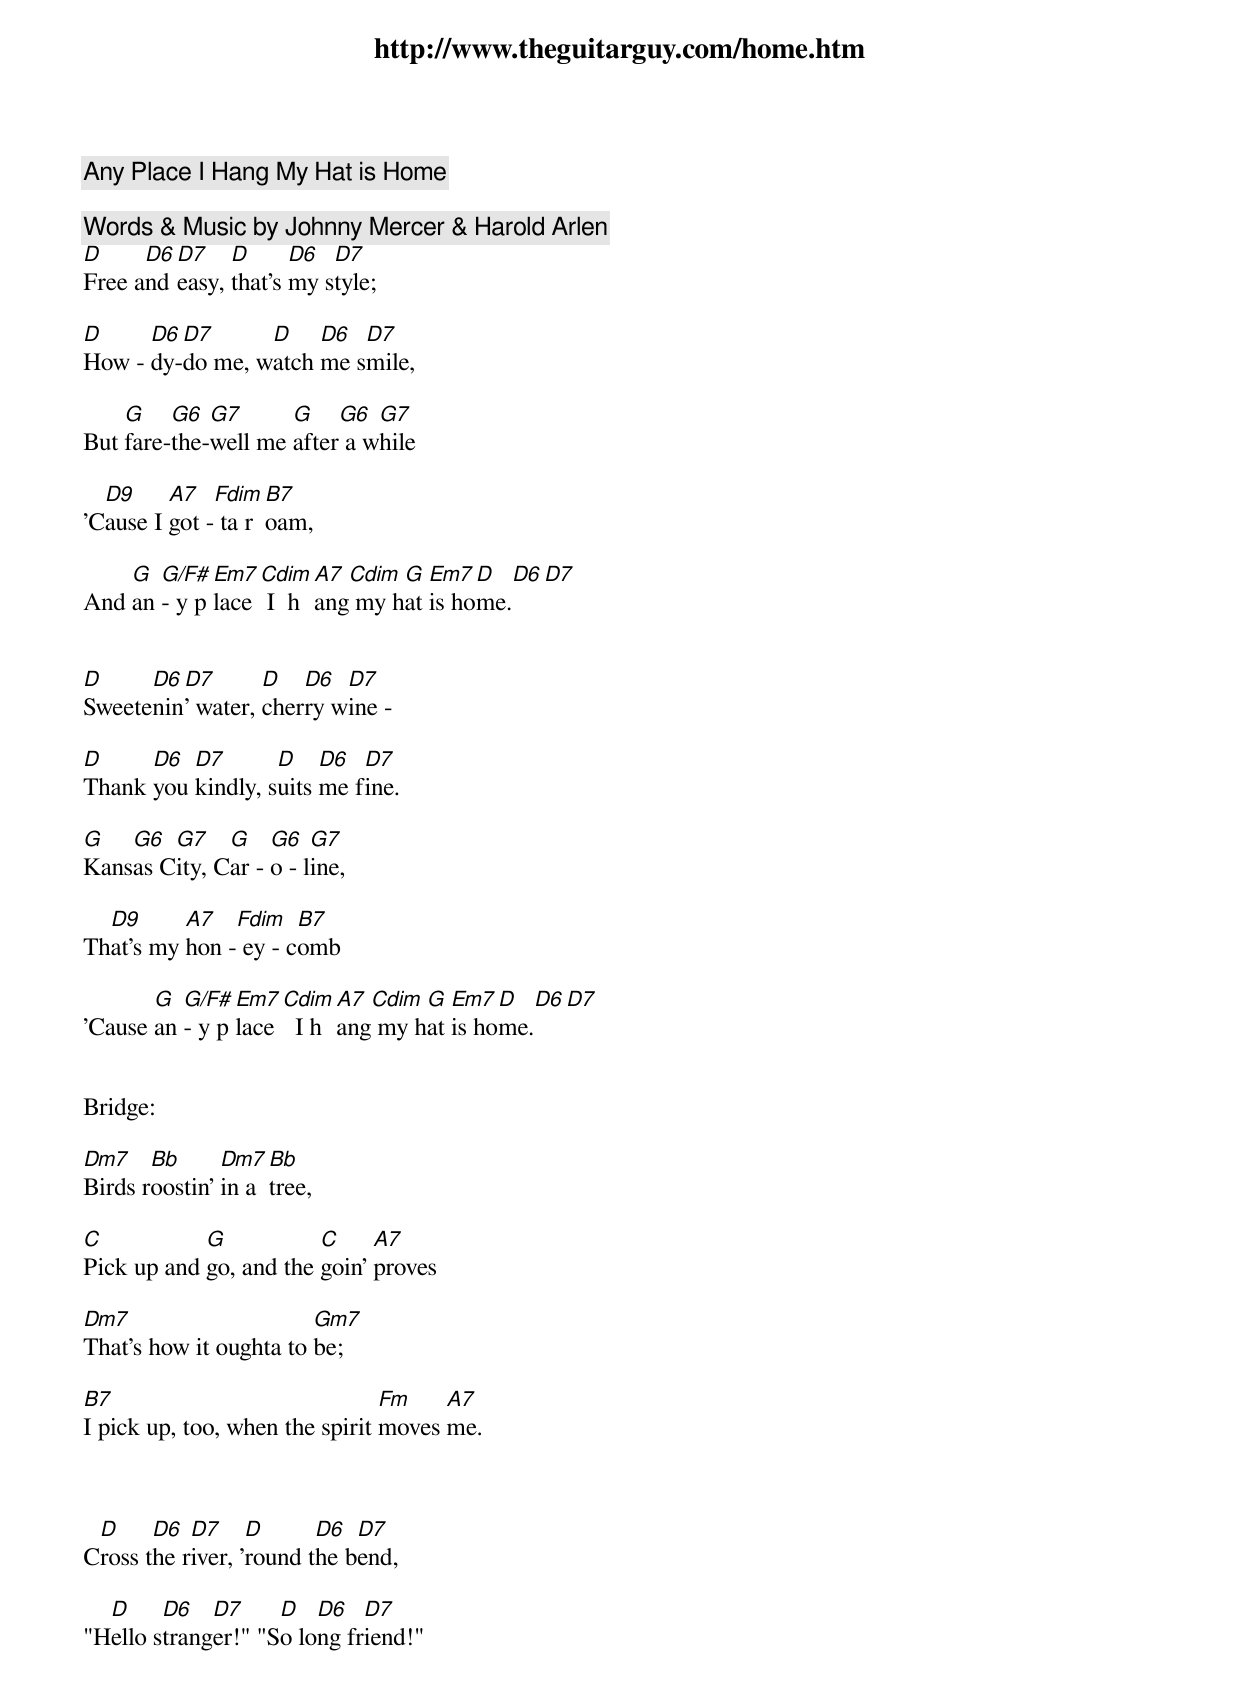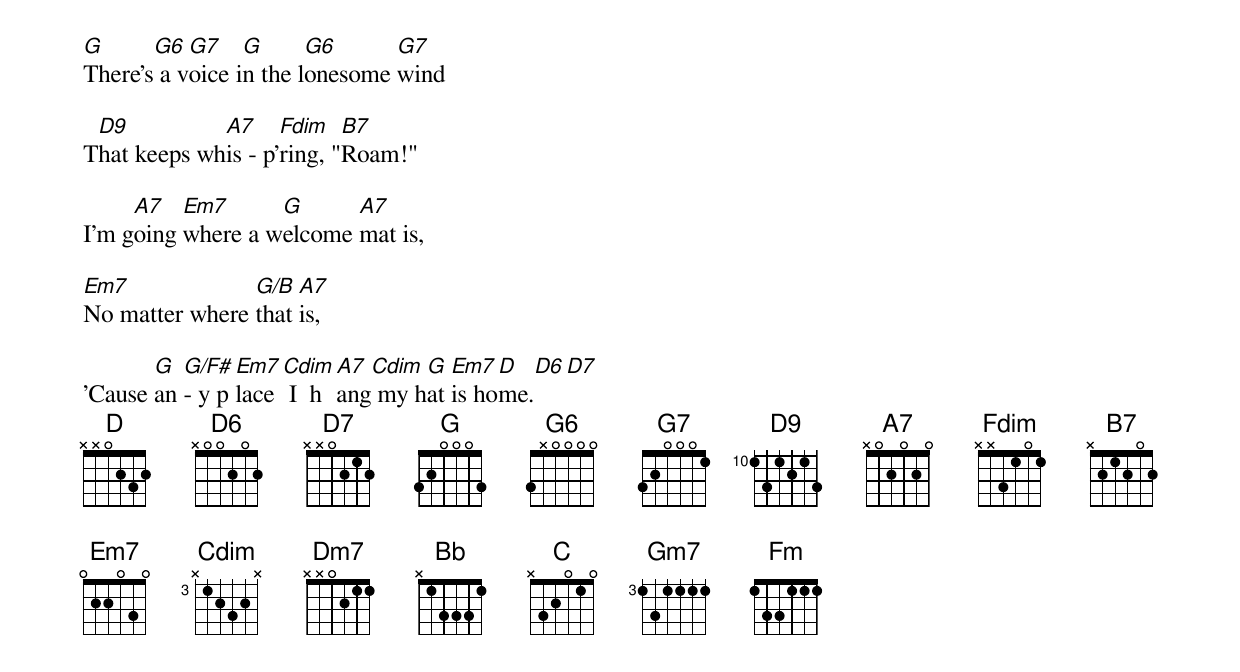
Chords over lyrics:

http://www.theguitarguy.com/home.htm

Any Place I Hang My Hat is Home

   Words & Music by Johnny Mercer & Harold Arlen
   Recorded by Susannah McCorkle, 1977
D     D6 D7    D      D6  D7
Free and easy, that's my style;

D     D6 D7      D    D6  D7
How - dy-do me, watch me smile,

    G    G6  G7      G    G6  G7
But fare-the-well me after a while

  D9     A7   Fdim B7
'Cause I got - ta roam,

    G  G/F# Em7 Cdim A7 Cdim G  Em7  D    D6  D7
And an - y place I  hang my hat is home.


D     D6 D7       D   D6  D7
Sweetenin' water, cherry wine -

D     D6  D7       D    D6  D7
Thank you kindly, suits me fine.

G   G6  G7    G    G6   G7
Kansas City, Car - o - line,

  D9      A7   Fdim   B7
That's my hon - ey - comb

       G  G/F# Em7 Cdim A7 Cdim G  Em7  D    D6  D7
'Cause an - y place  I hang my hat is home.


Bridge:

Dm7    Bb      Dm7  Bb
Birds roostin' in a tree,

C           G           C     A7
Pick up and go, and the goin' proves

Dm7                     Gm7
That's how it oughta to be;

B7                              Fm    A7
I pick up, too, when the spirit moves me.



 D     D6  D7     D      D6  D7
Cross the river, 'round the bend,

  D     D6   D7     D   D6   D7
"Hello stranger!" "So long friend!"

G      G6  G7    G      G6      G7
There's a voice in the lonesome wind

 D9          A7     Fdim   B7
That keeps whis - p'ring, "Roam!"

     A7   Em7      G      A7
I'm going where a welcome mat is,

Em7             G/B  A7
No matter where that is,

       G  G/F# Em7 Cdim A7 Cdim G  Em7  D    D6  D7
'Cause an - y place I  hang my hat is home.
